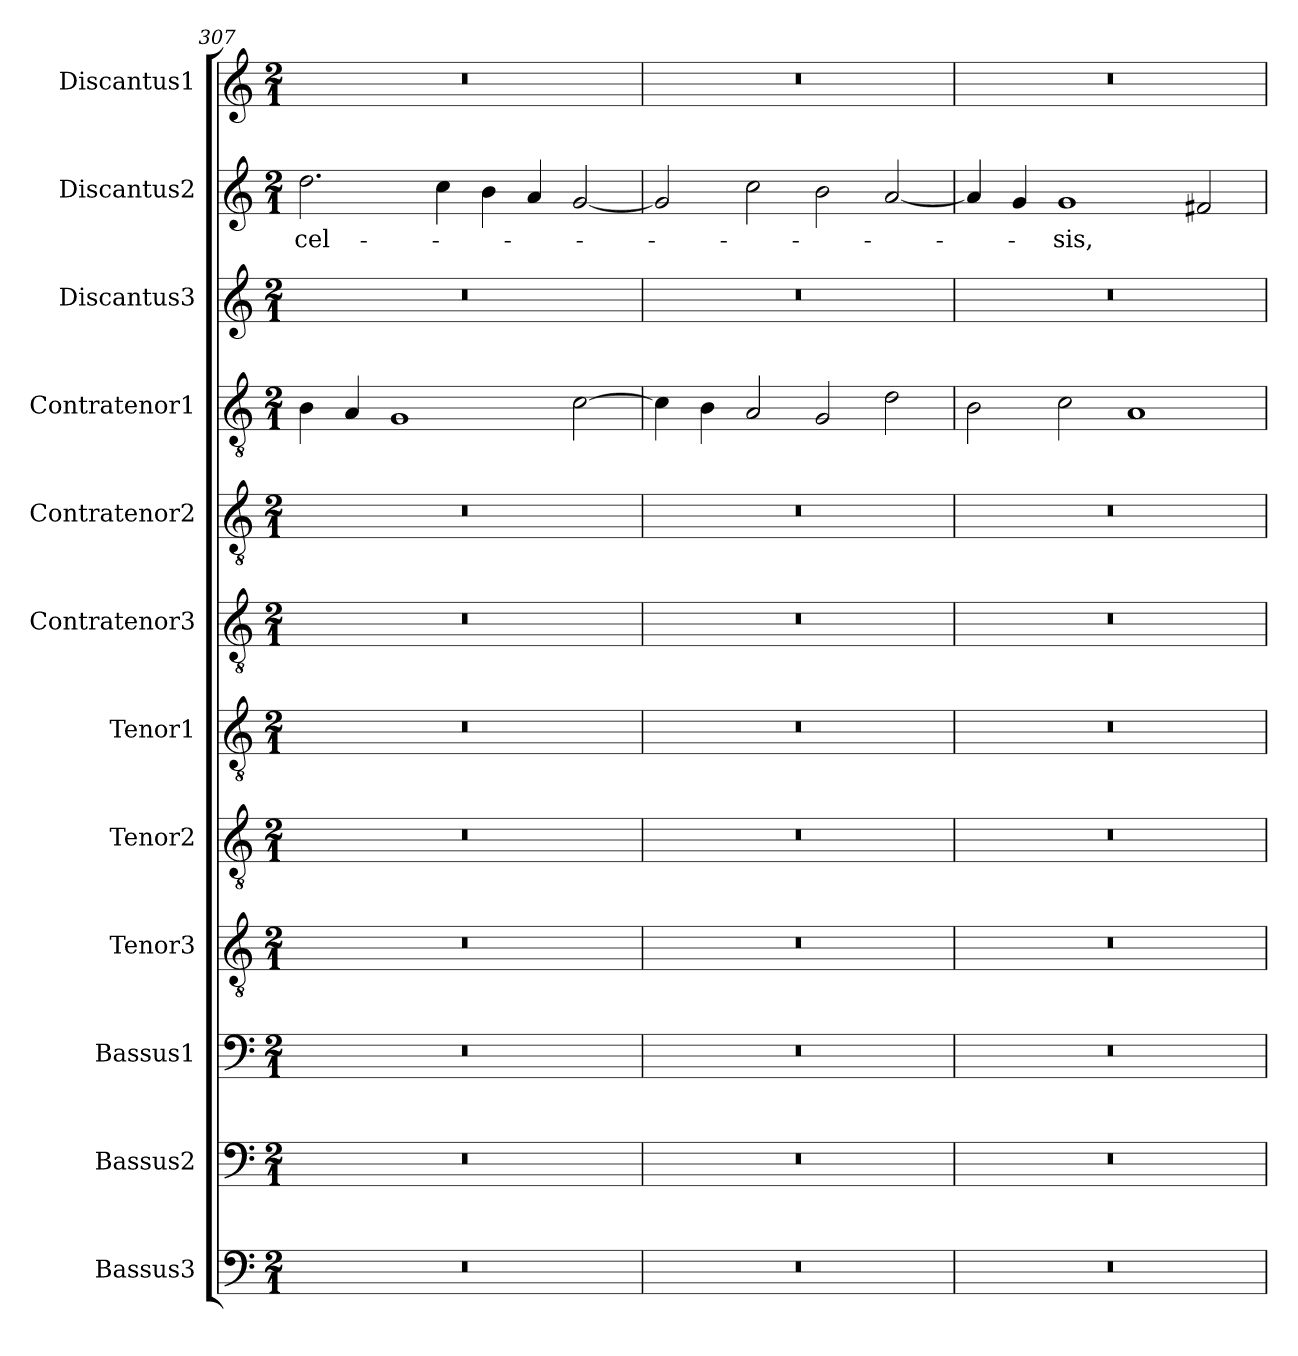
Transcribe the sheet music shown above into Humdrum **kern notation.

**kern	**kern	**kern	**kern	**kern	**kern	**kern	**kern	**kern	**kern	**kern	**text	**kern
*part12	*part11	*part10	*part9	*part8	*part7	*part6	*part5	*part4	*part3	*part2	*part2	*part1
*staff12	*staff11	*staff10	*staff9	*staff8	*staff7	*staff6	*staff5	*staff4	*staff3	*staff2	*staff2	*staff1
*I"Bassus3	*I"Bassus2	*I"Bassus1	*I"Tenor3	*I"Tenor2	*I"Tenor1	*I"Contratenor3	*I"Contratenor2	*I"Contratenor1	*I"Discantus3	*I"Discantus2	*	*I"Discantus1
*I'B3	*I'B2	*I'B1	*I'T3	*I'T2	*I'T1	*I'Ct3	*I'Ct2	*I'Ct1	*I'D3	*I'D2	*	*I'D1
*clefF4	*clefF4	*clefF4	*clefGv2	*clefGv2	*clefGv2	*clefGv2	*clefGv2	*clefGv2	*clefG2	*clefG2	*	*clefG2
*k[]	*k[]	*k[]	*k[]	*k[]	*k[]	*k[]	*k[]	*k[]	*k[]	*k[]	*	*k[]
*M2/1	*M2/1	*M2/1	*M2/1	*M2/1	*M2/1	*M2/1	*M2/1	*M2/1	*M2/1	*M2/1	*	*M2/1
=307	=307	=307	=307	=307	=307	=307	=307	=307	=307	=307	=307	=307
0r	0r	0r	0r	0r	0r	0r	0r	4B\	0r	2.dd\	-cel-	0r
.	.	.	.	.	.	.	.	4A/	.	.	.	.
.	.	.	.	.	.	.	.	1G/	.	.	.	.
.	.	.	.	.	.	.	.	.	.	4cc\	.	.
.	.	.	.	.	.	.	.	.	.	4b\	.	.
.	.	.	.	.	.	.	.	.	.	4a/	.	.
.	.	.	.	.	.	.	.	[2c\	.	[2g/	.	.
=308	=308	=308	=308	=308	=308	=308	=308	=308	=308	=308	=308	=308
0r	0r	0r	0r	0r	0r	0r	0r	4c\]	0r	2g/]	.	0r
.	.	.	.	.	.	.	.	4B\	.	.	.	.
.	.	.	.	.	.	.	.	2A/	.	2cc\	.	.
.	.	.	.	.	.	.	.	2G/	.	2b\	.	.
.	.	.	.	.	.	.	.	2d\	.	[2a/	.	.
=309	=309	=309	=309	=309	=309	=309	=309	=309	=309	=309	=309	=309
0r	0r	0r	0r	0r	0r	0r	0r	2B\	0r	4a/]	.	0r
.	.	.	.	.	.	.	.	.	.	4g/	.	.
.	.	.	.	.	.	.	.	2c\	.	1g/	-sis,	.
.	.	.	.	.	.	.	.	1A/	.	.	.	.
.	.	.	.	.	.	.	.	.	.	2f#X/	.	.
=	=	=	=	=	=	=	=	=	=	=	=	=
*-	*-	*-	*-	*-	*-	*-	*-	*-	*-	*-	*-	*-
